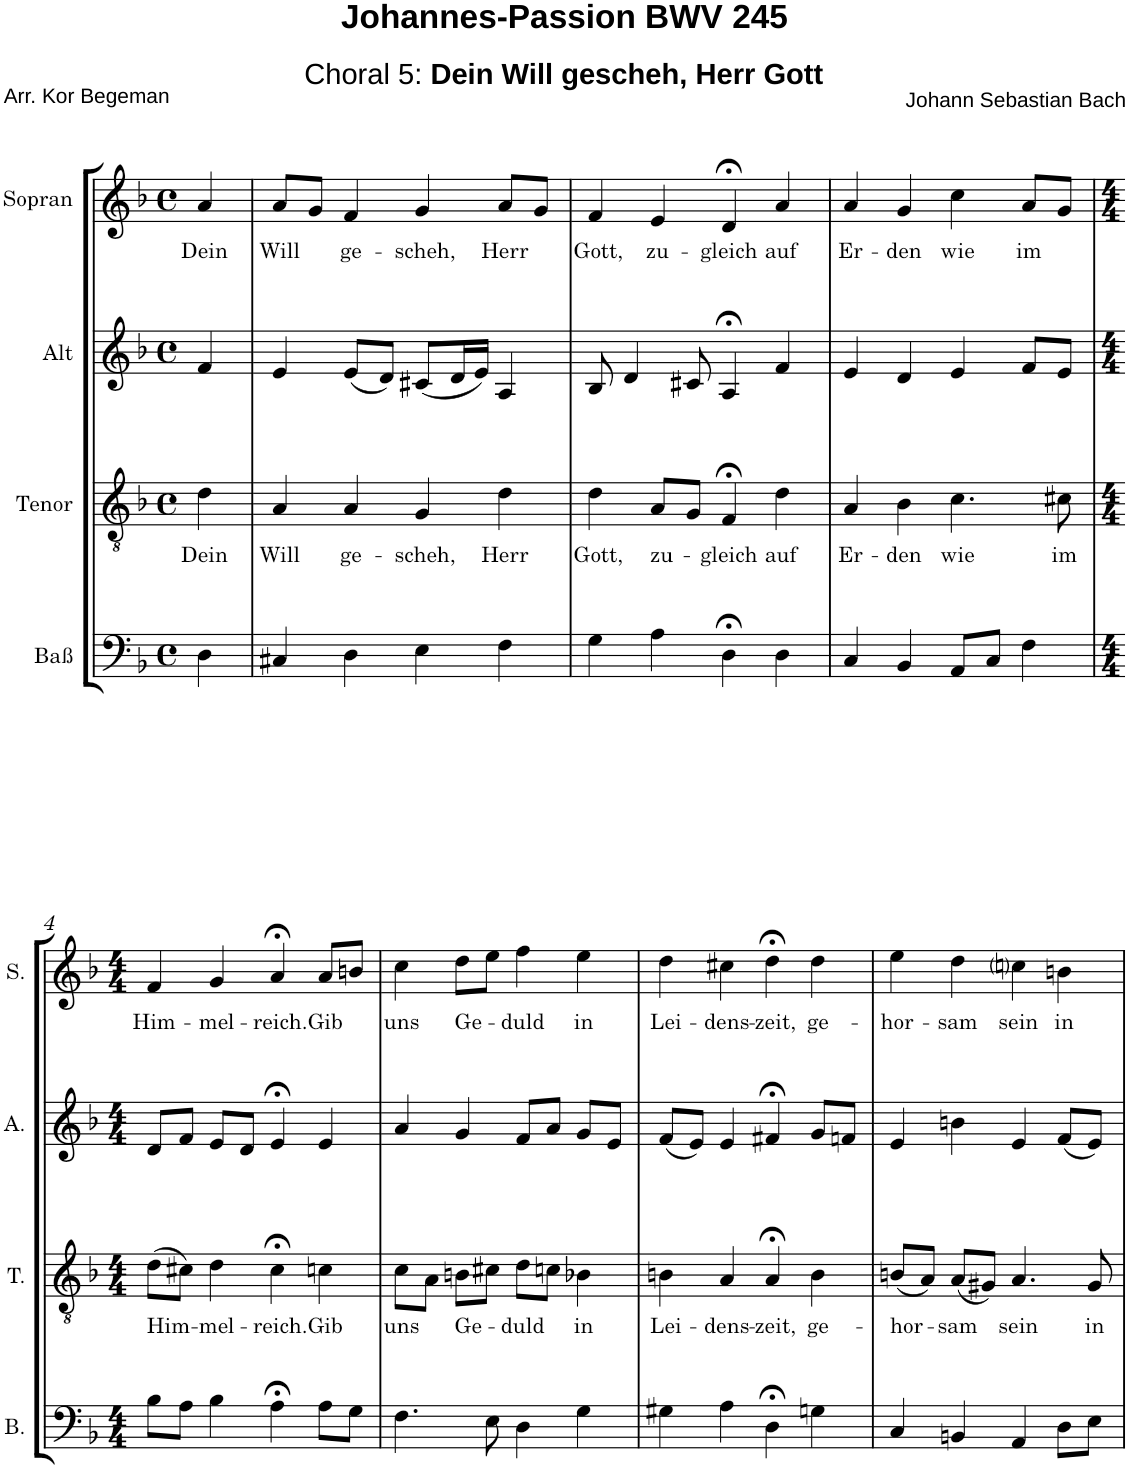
**kern	**kern	**text	**kern	**kern	**text
*part4	*part3	*part3	*part2	*part1	*part1
*staff4	*staff3	*staff3	*staff2	*staff1	*staff1
*I"Baß	*I"Tenor	*	*I"Alt	*I"Sopran	*
*I'B.	*I'T.	*	*I'A.	*I'S.	*
*clefF4	*clefGv2	*	*clefG2	*clefG2	*
*k[b-]	*k[b-]	*	*k[b-]	*k[b-]	*
*F:	*F:	*	*F:	*F:	*
*M4/4	*M4/4	*	*M4/4	*M4/4	*
*met(c)	*met(c)	*	*met(c)	*met(c)	*
=	=	=	=	=	=
!	!	!LO:LY:b	!	!	!LO:LY:b
4D\	4d\	Dein	4f/	4a/	Dein
=1	=1	=1	=1	=1	=1
!	!	!LO:LY:b	!	!	!LO:LY:b
4C#X/	4A/	Will	4e/	8a/L	Will
.	.	.	.	8g/J	.
!	!	!LO:LY:b	!	!	!LO:LY:b
4D\	4A/	ge-	(<8e/L	4f/	ge-
.	.	.	8d/J)	.	.
!	!	!LO:LY:b	!	!	!LO:LY:b
4E\	4G/	-scheh,	(<8c#X/L	4g/	-scheh,
.	.	.	16d/L	.	.
.	.	.	16e/JJ)	.	.
!	!	!LO:LY:b	!	!	!LO:LY:b
4F\	4d\	Herr	4A/	8a/L	Herr
.	.	.	.	8g/J	.
=2	=2	=2	=2	=2	=2
!	!	!LO:LY:b	!	!	!LO:LY:b
4G\	4d\	Gott,	8B-/	4f/	Gott,
.	.	.	4d/	.	.
!	!	!LO:LY:b	!	!	!LO:LY:b
4A\	8A/L	zu-	.	4e/	zu-
.	8G/J	.	8c#X/	.	.
!	!	!LO:LY:b	!	!	!LO:LY:b
4D;<\	4F;</	-gleich	4A;</	4d;</	-gleich
!	!	!LO:LY:b	!	!	!LO:LY:b
4D\	4d\	auf	4f/	4a/	auf
=3	=3	=3	=3	=3	=3
!	!	!LO:LY:b	!	!	!LO:LY:b
4C/	4A/	Er-	4e/	4a/	Er-
!	!	!LO:LY:b	!	!	!LO:LY:b
4BB-/	4B-\	-den	4d/	4g/	-den
!	!	!LO:LY:b	!	!	!LO:LY:b
8AA/L	4.c\	wie	4e/	4cc\	wie
8C/J	.	.	.	.	.
!	!	!	!	!	!LO:LY:b
4F\	.	.	8f/L	8a/L	im
!	!	!LO:LY:b	!	!	!
.	8c#X\	im	8e/J	8g/J	.
!!LO:LB:g=z
=4	=4	=4	=4	=4	=4
*M4/4	*M4/4	*	*M4/4	*M4/4	*
!	!	!LO:LY:b	!	!	!LO:LY:b
8B-\L	(>8d\L	Him-	8d/L	4f/	Him-
8A\J	8c#X\J)	.	8f/J	.	.
!	!	!LO:LY:b	!	!	!LO:LY:b
4B-\	4d\	-mel-	8e/L	4g/	-mel-
.	.	.	8d/J	.	.
!	!	!LO:LY:b	!	!	!LO:LY:b
4A;<\	4c#;<\	-reich.	4e;</	4a;</	-reich.
!	!	!LO:LY:b	!	!	!LO:LY:b
8A\L	4cn\	Gib	4e/	8a/L	Gib
8G\J	.	.	.	8bn/J	.
=5	=5	=5	=5	=5	=5
!	!	!LO:LY:b	!	!	!LO:LY:b
4.F\	8c\L	uns	4a/	4cc\	uns
.	8A\J	.	.	.	.
!	!	!LO:LY:b	!	!	!LO:LY:b
.	8Bn\L	Ge-	4g/	8dd\L	Ge-
8E\	8c#X\J	.	.	8ee\J	.
!	!	!LO:LY:b	!	!	!LO:LY:b
4D\	8d\L	-duld	8f/L	4ff\	-duld
.	8cn\J	.	8a/J	.	.
!	!	!LO:LY:b	!	!	!LO:LY:b
4G\	4B-X\	in	8g/L	4ee\	in
.	.	.	8e/J	.	.
=6	=6	=6	=6	=6	=6
!	!	!LO:LY:b	!	!	!LO:LY:b
4G#X\	4Bn\	Lei-	(<8f/L	4dd\	Lei-
.	.	.	8e/J)	.	.
!	!	!LO:LY:b	!	!	!LO:LY:b
4A\	4A/	-dens-	4e/	4cc#X\	-dens-
!	!	!LO:LY:b	!	!	!LO:LY:b
4D;<\	4A;</	-zeit,	4f#X;</	4dd;<\	-zeit,
!	!	!LO:LY:b	!	!	!LO:LY:b
4Gn\	4B\	ge-	8g/L	4dd\	ge-
.	.	.	8fn/J	.	.
=7	=7	=7	=7	=7	=7
!	!	!LO:LY:b	!	!	!LO:LY:b
4C/	(<8Bn/L	-hor-	4e/	4ee\	-hor-
.	8A/J)	.	.	.	.
!	!	!LO:LY:b	!	!	!LO:LY:b
4BBn/	(<8A/L	-sam	4bn\	4dd\	-sam
.	8G#X/J)	.	.	.	.
!	!	!LO:LY:b	!	!	!LO:LY:b
4AA/	4.A/	sein	4e/	4ccni\	sein
!	!	!	!	!	!LO:LY:b
8D\L	.	.	(<8f/L	4bn\	in
!	!	!LO:LY:b	!	!	!
8E\J	8G#/	in	8e/J)	.	.
=	=	=	=	=	=
*-	*-	*-	*-	*-	*-
